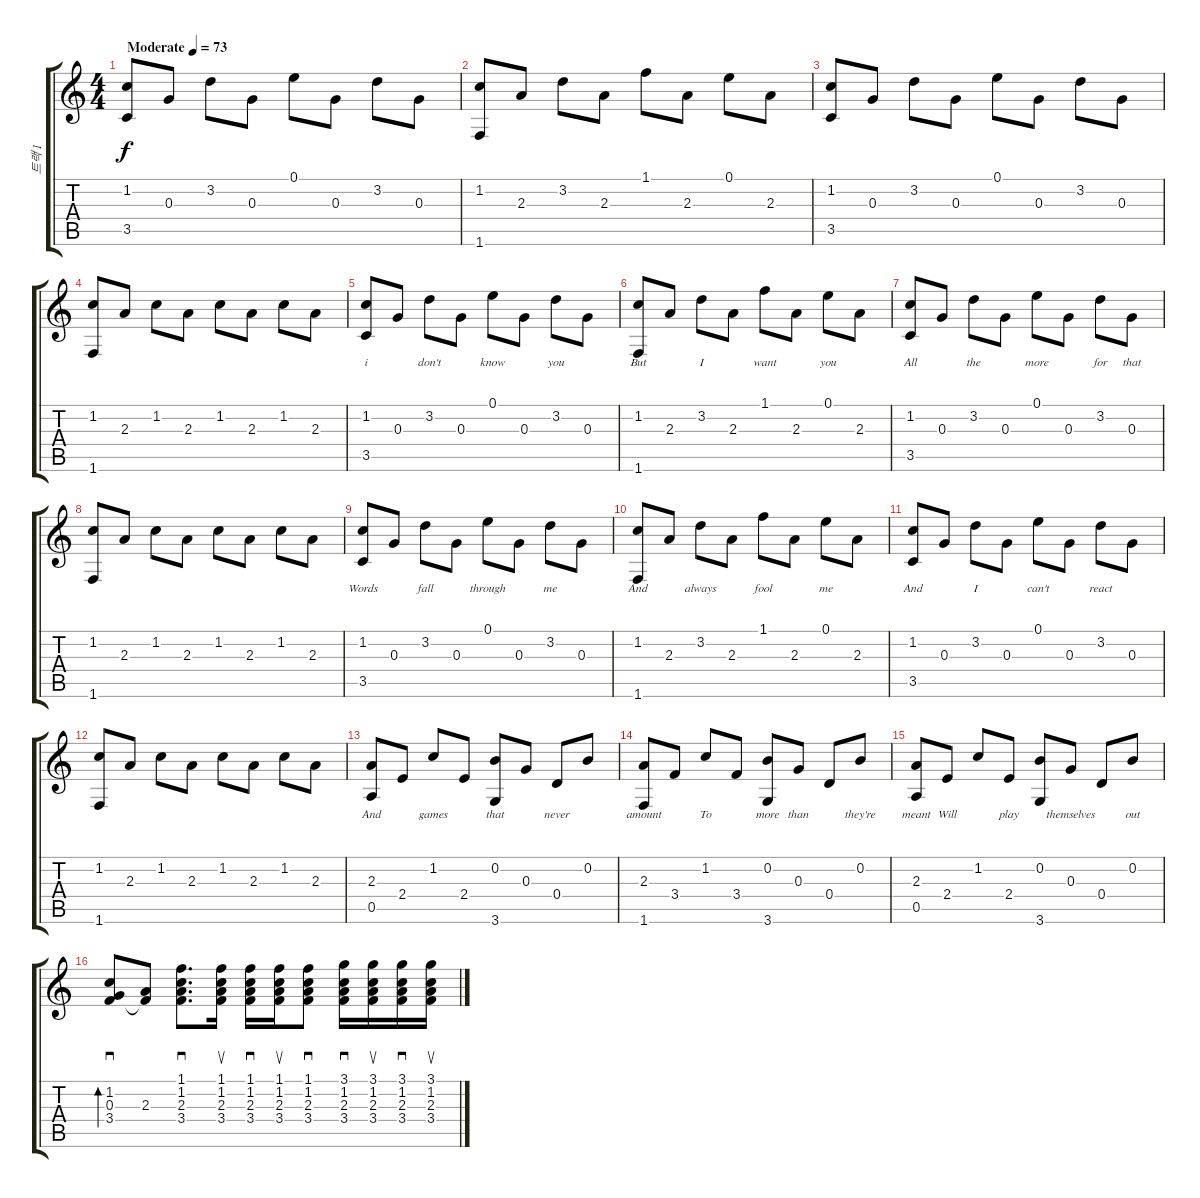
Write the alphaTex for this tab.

\track ("트랙 1" "트랙 1") {instrument acousticguitarsteel}
\staff {score tabs}
\tuning (E4 B3 G3 D3 A2 E2) {hide}
\ts (4 4)
\tempo (73 "Moderate")
\clef g2
\ks c
(1.2 3.5).8{dy f instrument acousticguitarsteel} 0.3.8 3.2.8 0.3.8 0.1.8 0.3.8 3.2.8 0.3.8 |
(1.2 1.6).8 2.3.8 3.2.8 2.3.8 1.1.8 2.3.8 0.1.8 2.3.8 |
(1.2 3.5).8 0.3.8 3.2.8 0.3.8 0.1.8 0.3.8 3.2.8 0.3.8 |
(1.2 1.6).8 2.3.8 1.2.8 2.3.8 1.2.8 2.3.8 1.2.8 2.3.8 |
(1.2 3.5).8{lyrics (0 "i") lyrics (1 "") lyrics (2 "") lyrics (3 "") lyrics (4 "")} 0.3.8{lyrics (0 "") lyrics (1 "") lyrics (2 "") lyrics (3 "") lyrics (4 "")} 3.2.8{lyrics (0 "don't") lyrics (1 "") lyrics (2 "") lyrics (3 "") lyrics (4 "")} 0.3.8{lyrics (0 "") lyrics (1 "") lyrics (2 "") lyrics (3 "") lyrics (4 "")} 0.1.8{lyrics (0 "know") lyrics (1 "") lyrics (2 "") lyrics (3 "") lyrics (4 "")} 0.3.8{lyrics (0 "") lyrics (1 "") lyrics (2 "") lyrics (3 "") lyrics (4 "")} 3.2.8{lyrics (0 "you") lyrics (1 "") lyrics (2 "") lyrics (3 "") lyrics (4 "")} 0.3.8{lyrics (0 "") lyrics (1 "") lyrics (2 "") lyrics (3 "") lyrics (4 "")} |
(1.2 1.6).8{lyrics (0 "But") lyrics (1 "") lyrics (2 "") lyrics (3 "") lyrics (4 "")} 2.3.8{lyrics (0 "") lyrics (1 "") lyrics (2 "") lyrics (3 "") lyrics (4 "")} 3.2.8{lyrics (0 "I") lyrics (1 "") lyrics (2 "") lyrics (3 "") lyrics (4 "")} 2.3.8{lyrics (0 "") lyrics (1 "") lyrics (2 "") lyrics (3 "") lyrics (4 "")} 1.1.8{lyrics (0 "want") lyrics (1 "") lyrics (2 "") lyrics (3 "") lyrics (4 "")} 2.3.8{lyrics (0 "") lyrics (1 "") lyrics (2 "") lyrics (3 "") lyrics (4 "")} 0.1.8{lyrics (0 "you") lyrics (1 "") lyrics (2 "") lyrics (3 "") lyrics (4 "")} 2.3.8{lyrics (0 "") lyrics (1 "") lyrics (2 "") lyrics (3 "") lyrics (4 "")} |
(1.2 3.5).8{lyrics (0 "All") lyrics (1 "") lyrics (2 "") lyrics (3 "") lyrics (4 "")} 0.3.8{lyrics (0 "") lyrics (1 "") lyrics (2 "") lyrics (3 "") lyrics (4 "")} 3.2.8{lyrics (0 "the") lyrics (1 "") lyrics (2 "") lyrics (3 "") lyrics (4 "")} 0.3.8{lyrics (0 "") lyrics (1 "") lyrics (2 "") lyrics (3 "") lyrics (4 "")} 0.1.8{lyrics (0 "more") lyrics (1 "") lyrics (2 "") lyrics (3 "") lyrics (4 "")} 0.3.8{lyrics (0 "") lyrics (1 "") lyrics (2 "") lyrics (3 "") lyrics (4 "")} 3.2.8{lyrics (0 "for") lyrics (1 "") lyrics (2 "") lyrics (3 "") lyrics (4 "")} 0.3.8{lyrics (0 "that") lyrics (1 "") lyrics (2 "") lyrics (3 "") lyrics (4 "")} |
(1.2 1.6).8{lyrics (0 "") lyrics (1 "") lyrics (2 "") lyrics (3 "") lyrics (4 "")} 2.3.8{lyrics (0 "") lyrics (1 "") lyrics (2 "") lyrics (3 "") lyrics (4 "")} 1.2.8{lyrics (0 "") lyrics (1 "") lyrics (2 "") lyrics (3 "") lyrics (4 "")} 2.3.8{lyrics (0 "") lyrics (1 "") lyrics (2 "") lyrics (3 "") lyrics (4 "")} 1.2.8{lyrics (0 "") lyrics (1 "") lyrics (2 "") lyrics (3 "") lyrics (4 "")} 2.3.8{lyrics (0 "") lyrics (1 "") lyrics (2 "") lyrics (3 "") lyrics (4 "")} 1.2.8{lyrics (0 "") lyrics (1 "") lyrics (2 "") lyrics (3 "") lyrics (4 "")} 2.3.8{lyrics (0 "") lyrics (1 "") lyrics (2 "") lyrics (3 "") lyrics (4 "")} |
(1.2 3.5).8{lyrics (0 "Words") lyrics (1 "") lyrics (2 "") lyrics (3 "") lyrics (4 "")} 0.3.8{lyrics (0 "") lyrics (1 "") lyrics (2 "") lyrics (3 "") lyrics (4 "")} 3.2.8{lyrics (0 "fall") lyrics (1 "") lyrics (2 "") lyrics (3 "") lyrics (4 "")} 0.3.8{lyrics (0 "") lyrics (1 "") lyrics (2 "") lyrics (3 "") lyrics (4 "")} 0.1.8{lyrics (0 "through") lyrics (1 "") lyrics (2 "") lyrics (3 "") lyrics (4 "")} 0.3.8{lyrics (0 "") lyrics (1 "") lyrics (2 "") lyrics (3 "") lyrics (4 "")} 3.2.8{lyrics (0 "me") lyrics (1 "") lyrics (2 "") lyrics (3 "") lyrics (4 "")} 0.3.8{lyrics (0 "") lyrics (1 "") lyrics (2 "") lyrics (3 "") lyrics (4 "")} |
(1.2 1.6).8{lyrics (0 "And") lyrics (1 "") lyrics (2 "") lyrics (3 "") lyrics (4 "")} 2.3.8{lyrics (0 "") lyrics (1 "") lyrics (2 "") lyrics (3 "") lyrics (4 "")} 3.2.8{lyrics (0 "always") lyrics (1 "") lyrics (2 "") lyrics (3 "") lyrics (4 "")} 2.3.8{lyrics (0 "") lyrics (1 "") lyrics (2 "") lyrics (3 "") lyrics (4 "")} 1.1.8{lyrics (0 "fool") lyrics (1 "") lyrics (2 "") lyrics (3 "") lyrics (4 "")} 2.3.8{lyrics (0 "") lyrics (1 "") lyrics (2 "") lyrics (3 "") lyrics (4 "")} 0.1.8{lyrics (0 "me") lyrics (1 "") lyrics (2 "") lyrics (3 "") lyrics (4 "")} 2.3.8{lyrics (0 "") lyrics (1 "") lyrics (2 "") lyrics (3 "") lyrics (4 "")} |
(1.2 3.5).8{lyrics (0 "And") lyrics (1 "") lyrics (2 "") lyrics (3 "") lyrics (4 "")} 0.3.8{lyrics (0 "") lyrics (1 "") lyrics (2 "") lyrics (3 "") lyrics (4 "")} 3.2.8{lyrics (0 "I") lyrics (1 "") lyrics (2 "") lyrics (3 "") lyrics (4 "")} 0.3.8{lyrics (0 "") lyrics (1 "") lyrics (2 "") lyrics (3 "") lyrics (4 "")} 0.1.8{lyrics (0 "can't") lyrics (1 "") lyrics (2 "") lyrics (3 "") lyrics (4 "")} 0.3.8{lyrics (0 "") lyrics (1 "") lyrics (2 "") lyrics (3 "") lyrics (4 "")} 3.2.8{lyrics (0 "react") lyrics (1 "") lyrics (2 "") lyrics (3 "") lyrics (4 "")} 0.3.8{lyrics (0 "") lyrics (1 "") lyrics (2 "") lyrics (3 "") lyrics (4 "")} |
(1.2 1.6).8{lyrics (0 "") lyrics (1 "") lyrics (2 "") lyrics (3 "") lyrics (4 "")} 2.3.8{lyrics (0 "") lyrics (1 "") lyrics (2 "") lyrics (3 "") lyrics (4 "")} 1.2.8{lyrics (0 "") lyrics (1 "") lyrics (2 "") lyrics (3 "") lyrics (4 "")} 2.3.8{lyrics (0 "") lyrics (1 "") lyrics (2 "") lyrics (3 "") lyrics (4 "")} 1.2.8{lyrics (0 "") lyrics (1 "") lyrics (2 "") lyrics (3 "") lyrics (4 "")} 2.3.8{lyrics (0 "") lyrics (1 "") lyrics (2 "") lyrics (3 "") lyrics (4 "")} 1.2.8{lyrics (0 "") lyrics (1 "") lyrics (2 "") lyrics (3 "") lyrics (4 "")} 2.3.8{lyrics (0 "") lyrics (1 "") lyrics (2 "") lyrics (3 "") lyrics (4 "")} |
(2.3 0.5).8{lyrics (0 "And") lyrics (1 "") lyrics (2 "") lyrics (3 "") lyrics (4 "")} 2.4.8{lyrics (0 "") lyrics (1 "") lyrics (2 "") lyrics (3 "") lyrics (4 "")} 1.2.8{lyrics (0 "games") lyrics (1 "") lyrics (2 "") lyrics (3 "") lyrics (4 "")} 2.4.8{lyrics (0 "") lyrics (1 "") lyrics (2 "") lyrics (3 "") lyrics (4 "")} (0.2 3.6).8{lyrics (0 "that") lyrics (1 "") lyrics (2 "") lyrics (3 "") lyrics (4 "")} 0.3.8{lyrics (0 "") lyrics (1 "") lyrics (2 "") lyrics (3 "") lyrics (4 "")} 0.4.8{lyrics (0 "never") lyrics (1 "") lyrics (2 "") lyrics (3 "") lyrics (4 "")} 0.2.8{lyrics (0 "") lyrics (1 "") lyrics (2 "") lyrics (3 "") lyrics (4 "")} |
(2.3 1.6).8{lyrics (0 "amount") lyrics (1 "") lyrics (2 "") lyrics (3 "") lyrics (4 "")} 3.4.8{lyrics (0 "") lyrics (1 "") lyrics (2 "") lyrics (3 "") lyrics (4 "")} 1.2.8{lyrics (0 "To") lyrics (1 "") lyrics (2 "") lyrics (3 "") lyrics (4 "")} 3.4.8{lyrics (0 "") lyrics (1 "") lyrics (2 "") lyrics (3 "") lyrics (4 "")} (0.2 3.6).8{lyrics (0 "more") lyrics (1 "") lyrics (2 "") lyrics (3 "") lyrics (4 "")} 0.3.8{lyrics (0 "than") lyrics (1 "") lyrics (2 "") lyrics (3 "") lyrics (4 "")} 0.4.8{lyrics (0 "") lyrics (1 "") lyrics (2 "") lyrics (3 "") lyrics (4 "")} 0.2.8{lyrics (0 "they're") lyrics (1 "") lyrics (2 "") lyrics (3 "") lyrics (4 "")} |
(2.3 0.5).8{lyrics (0 "meant") lyrics (1 "") lyrics (2 "") lyrics (3 "") lyrics (4 "")} 2.4.8{lyrics (0 "Will") lyrics (1 "") lyrics (2 "") lyrics (3 "") lyrics (4 "")} 1.2.8{lyrics (0 "") lyrics (1 "") lyrics (2 "") lyrics (3 "") lyrics (4 "")} 2.4.8{lyrics (0 "play") lyrics (1 "") lyrics (2 "") lyrics (3 "") lyrics (4 "")} (0.2 3.6).8{lyrics (0 "") lyrics (1 "") lyrics (2 "") lyrics (3 "") lyrics (4 "")} 0.3.8{lyrics (0 "themselves") lyrics (1 "") lyrics (2 "") lyrics (3 "") lyrics (4 "")} 0.4.8{lyrics (0 "") lyrics (1 "") lyrics (2 "") lyrics (3 "") lyrics (4 "")} 0.2.8{lyrics (0 "out") lyrics (1 "") lyrics (2 "") lyrics (3 "") lyrics (4 "")} |
(1.2 0.3 3.4).8{sd bd 60 lyrics (0 "") lyrics (1 "") lyrics (2 "") lyrics (3 "") lyrics (4 "")} (2.3 3.4{t}).8{lyrics (0 "") lyrics (1 "") lyrics (2 "") lyrics (3 "") lyrics (4 "")} (1.1 1.2 2.3 3.4).8{d sd lyrics (0 "") lyrics (1 "") lyrics (2 "") lyrics (3 "") lyrics (4 "")} (1.1 1.2 2.3 3.4).16{su lyrics (0 "") lyrics (1 "") lyrics (2 "") lyrics (3 "") lyrics (4 "")} (1.1 1.2 2.3 3.4).16{sd lyrics (0 "") lyrics (1 "") lyrics (2 "") lyrics (3 "") lyrics (4 "")} (1.1 1.2 2.3 3.4).16{su lyrics (0 "") lyrics (1 "") lyrics (2 "") lyrics (3 "") lyrics (4 "")} (1.1 1.2 2.3 3.4).8{sd lyrics (0 "") lyrics (1 "") lyrics (2 "") lyrics (3 "") lyrics (4 "")} (3.1 1.2 2.3 3.4).16{sd lyrics (0 "") lyrics (1 "") lyrics (2 "") lyrics (3 "") lyrics (4 "")} (3.1 1.2 2.3 3.4).16{su lyrics (0 "") lyrics (1 "") lyrics (2 "") lyrics (3 "") lyrics (4 "")} (3.1 1.2 2.3 3.4).16{sd lyrics (0 "") lyrics (1 "") lyrics (2 "") lyrics (3 "") lyrics (4 "")} (3.1 1.2 2.3 3.4).16{su lyrics (0 "") lyrics (1 "") lyrics (2 "") lyrics (3 "") lyrics (4 "")}
